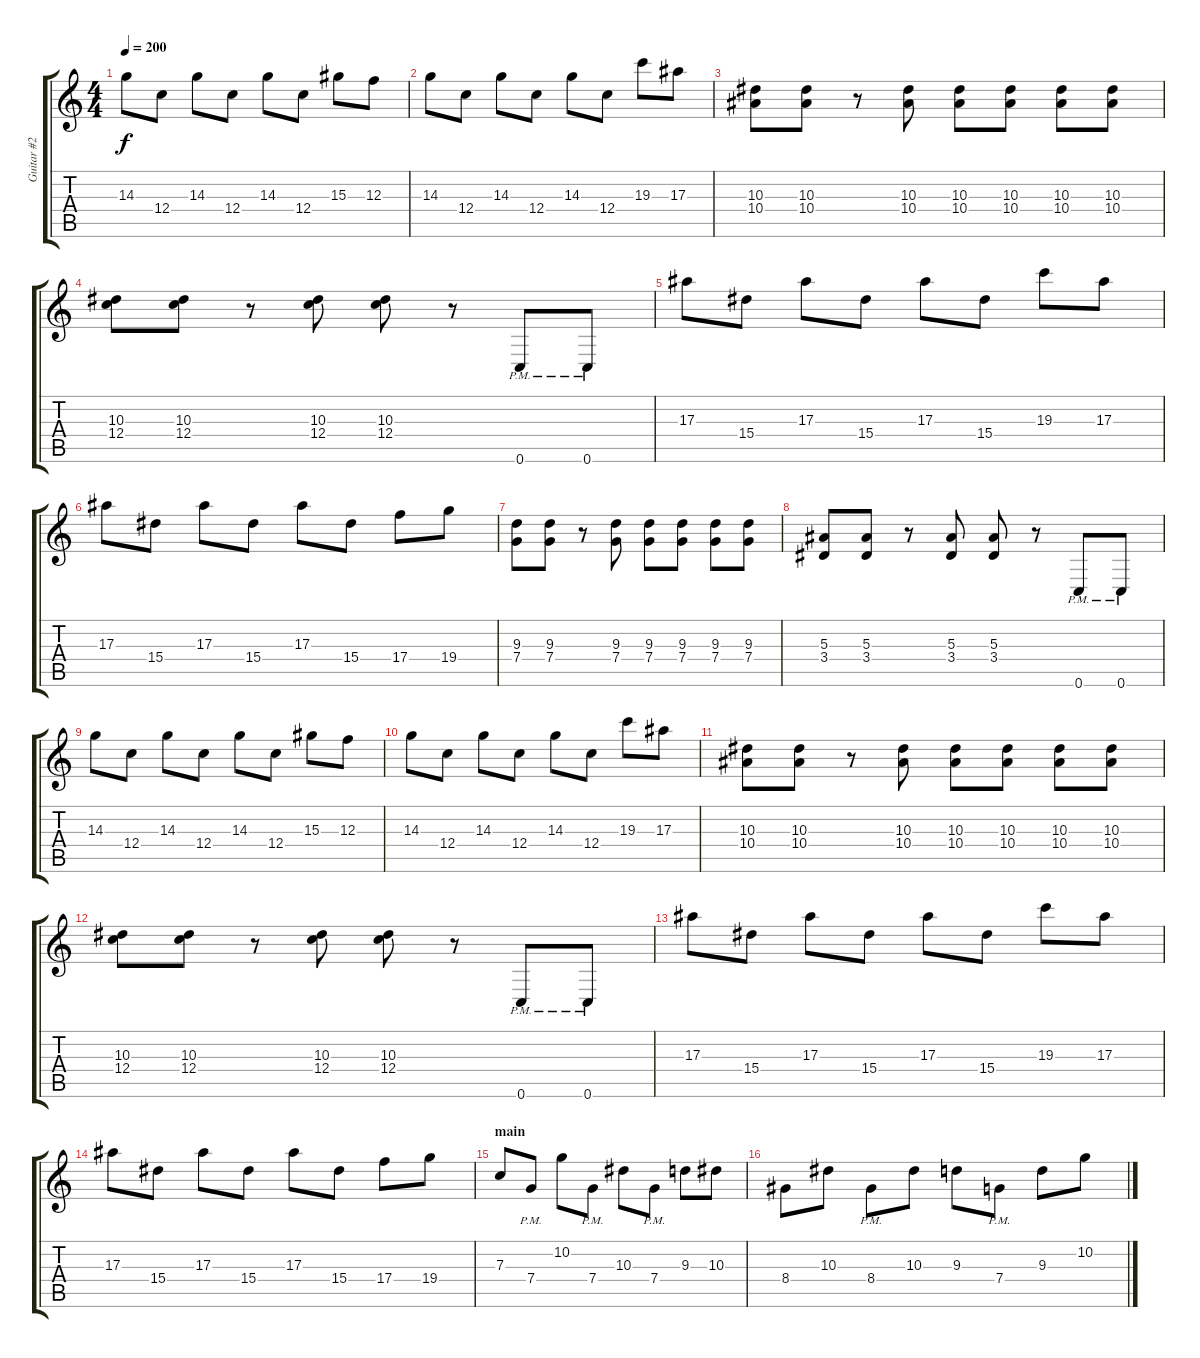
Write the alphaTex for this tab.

\track ("Guitar #2" "Guitar #2") {instrument distortionguitar}
\staff {score tabs}
\tuning (D4 A3 F3 C3 G2 C2) {hide}
\ts (4 4)
\tempo 200
\clef g2
\ks c
14.3.8{dy f} 12.4.8 14.3.8 12.4.8 14.3.8 12.4.8 15.3.8 12.3.8 |
14.3.8 12.4.8 14.3.8 12.4.8 14.3.8 12.4.8 19.3.8 17.3.8 |
(10.3 10.4).8 (10.3 10.4).8 r.8 (10.3 10.4).8 (10.3 10.4).8 (10.3 10.4).8 (10.3 10.4).8 (10.3 10.4).8 |
(10.3 12.4).8 (10.3 12.4).8 r.8 (10.3 12.4).8 (10.3 12.4).8 r.8 0.6{pm}.8 0.6{pm}.8 |
17.3.8 15.4.8 17.3.8 15.4.8 17.3.8 15.4.8 19.3.8 17.3.8 |
17.3.8 15.4.8 17.3.8 15.4.8 17.3.8 15.4.8 17.4.8 19.4.8 |
(9.3 7.4).8 (9.3 7.4).8 r.8 (9.3 7.4).8 (9.3 7.4).8 (9.3 7.4).8 (9.3 7.4).8 (9.3 7.4).8 |
(5.3 3.4).8 (5.3 3.4).8 r.8 (5.3 3.4).8 (5.3 3.4).8 r.8 0.6{pm}.8 0.6{pm}.8 |
14.3.8 12.4.8 14.3.8 12.4.8 14.3.8 12.4.8 15.3.8 12.3.8 |
14.3.8 12.4.8 14.3.8 12.4.8 14.3.8 12.4.8 19.3.8 17.3.8 |
(10.3 10.4).8 (10.3 10.4).8 r.8 (10.3 10.4).8 (10.3 10.4).8 (10.3 10.4).8 (10.3 10.4).8 (10.3 10.4).8 |
(10.3 12.4).8 (10.3 12.4).8 r.8 (10.3 12.4).8 (10.3 12.4).8 r.8 0.6{pm}.8 0.6{pm}.8 |
17.3.8 15.4.8 17.3.8 15.4.8 17.3.8 15.4.8 19.3.8 17.3.8 |
17.3.8 15.4.8 17.3.8 15.4.8 17.3.8 15.4.8 17.4.8 19.4.8 |
\section ("" "main")
7.3.8 7.4{pm}.8 10.2.8 7.4{pm}.8 10.3.8 7.4{pm}.8 9.3.8 10.3.8 |
8.4.8 10.3.8 8.4{pm}.8 10.3.8 9.3.8 7.4{pm}.8 9.3.8 10.2.8
